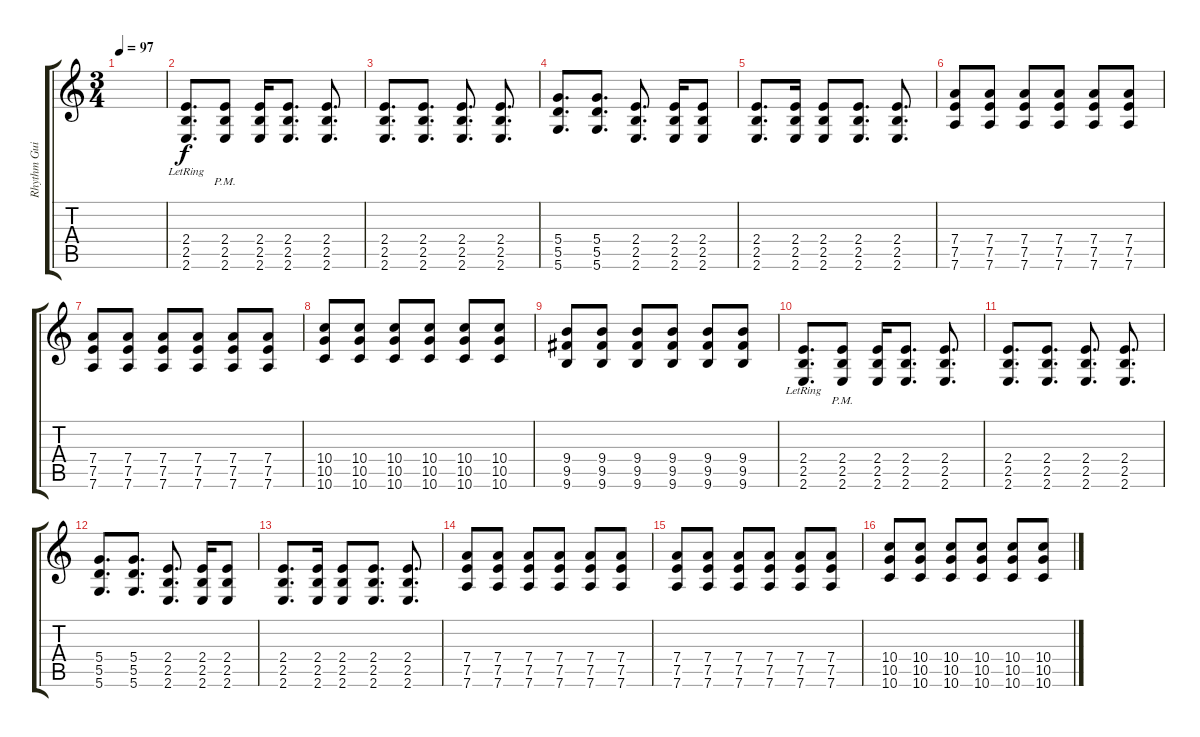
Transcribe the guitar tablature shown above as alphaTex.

\track ("Rhythm Guitars" "Rhythm Gui") {instrument electricguitarjazz}
\staff {score tabs}
\tuning (E4 B3 G3 D3 A2 D2) {hide}
\ts (3 4)
\tempo 97
\clef g2
\ks c
|
(2.4{lr} 2.5{lr} 2.6).8{d} (2.4{pm} 2.5{pm} 2.6{pm}).8 (2.4 2.5 2.6).16 (2.4 2.5 2.6).8{d} (2.4 2.5 2.6).8{d} |
(2.4 2.5 2.6).8{d} (2.4 2.5 2.6).8{d} (2.4 2.5 2.6).8{d} (2.4 2.5 2.6).8{d} |
(5.4 5.5 5.6).8{d} (5.4 5.5 5.6).8{d} (2.4 2.5 2.6).8{d} (2.4 2.5 2.6).16 (2.4 2.5 2.6).8 |
(2.4 2.5 2.6).8{d} (2.4 2.5 2.6).16 (2.4 2.5 2.6).8 (2.4 2.5 2.6).8{d} (2.4 2.5 2.6).8{d} |
(7.4 7.5 7.6).8 (7.4 7.5 7.6).8 (7.4 7.5 7.6).8 (7.4 7.5 7.6).8 (7.4 7.5 7.6).8 (7.4 7.5 7.6).8 |
(7.4 7.5 7.6).8 (7.4 7.5 7.6).8 (7.4 7.5 7.6).8 (7.4 7.5 7.6).8 (7.4 7.5 7.6).8 (7.4 7.5 7.6).8 |
(10.4 10.5 10.6).8 (10.4 10.5 10.6).8 (10.4 10.5 10.6).8 (10.4 10.5 10.6).8 (10.4 10.5 10.6).8 (10.4 10.5 10.6).8 |
(9.4 9.5 9.6).8 (9.4 9.5 9.6).8 (9.4 9.5 9.6).8 (9.4 9.5 9.6).8 (9.4 9.5 9.6).8 (9.4 9.5 9.6).8 |
(2.4{lr} 2.5{lr} 2.6).8{d} (2.4{pm} 2.5{pm} 2.6{pm}).8 (2.4 2.5 2.6).16 (2.4 2.5 2.6).8{d} (2.4 2.5 2.6).8{d} |
(2.4 2.5 2.6).8{d} (2.4 2.5 2.6).8{d} (2.4 2.5 2.6).8{d} (2.4 2.5 2.6).8{d} |
(5.4 5.5 5.6).8{d} (5.4 5.5 5.6).8{d} (2.4 2.5 2.6).8{d} (2.4 2.5 2.6).16 (2.4 2.5 2.6).8 |
(2.4 2.5 2.6).8{d} (2.4 2.5 2.6).16 (2.4 2.5 2.6).8 (2.4 2.5 2.6).8{d} (2.4 2.5 2.6).8{d} |
(7.4 7.5 7.6).8 (7.4 7.5 7.6).8 (7.4 7.5 7.6).8 (7.4 7.5 7.6).8 (7.4 7.5 7.6).8 (7.4 7.5 7.6).8 |
(7.4 7.5 7.6).8 (7.4 7.5 7.6).8 (7.4 7.5 7.6).8 (7.4 7.5 7.6).8 (7.4 7.5 7.6).8 (7.4 7.5 7.6).8 |
(10.4 10.5 10.6).8 (10.4 10.5 10.6).8 (10.4 10.5 10.6).8 (10.4 10.5 10.6).8 (10.4 10.5 10.6).8 (10.4 10.5 10.6).8
